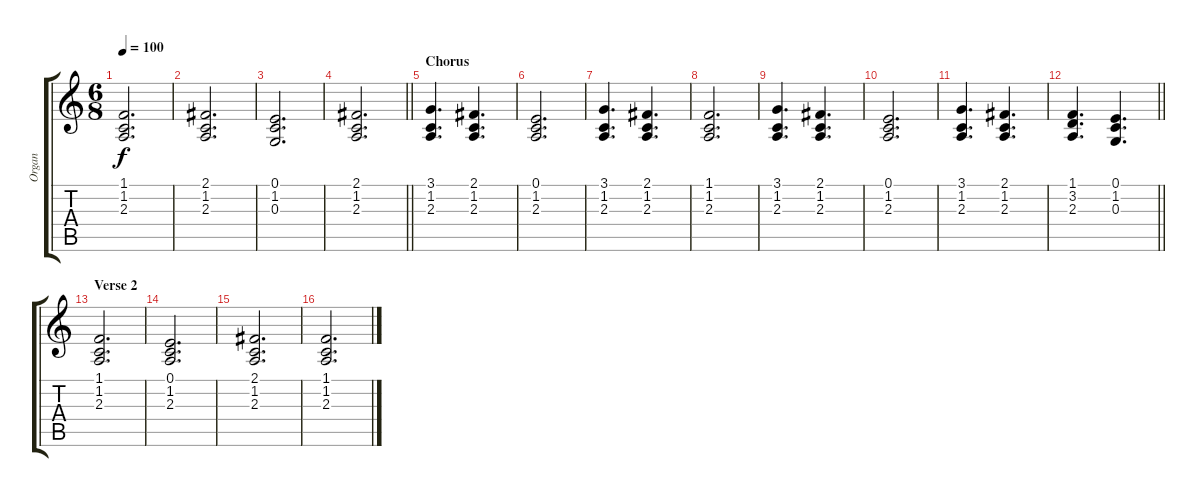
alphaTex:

\track ("Organ" "Organ") {instrument drawbarorgan}
\staff {score tabs}
\tuning (E4 B3 G3 D3 A2 E2) {hide}
\ts (6 8)
\tempo 100
\clef g2
\ks c
(1.1 1.2 2.3).2{d dy f} |
(2.1 1.2 2.3).2{d} |
(0.1 1.2 0.3).2{d} |
\barLineRight lightlight
(2.1 1.2 2.3).2{d} |
\section ("" "Chorus")
(3.1 1.2 2.3).4{d} (2.1 1.2 2.3).4{d} |
(0.1 1.2 2.3).2{d} |
(3.1 1.2 2.3).4{d} (2.1 1.2 2.3).4{d} |
(1.1 1.2 2.3).2{d} |
(3.1 1.2 2.3).4{d} (2.1 1.2 2.3).4{d} |
(0.1 1.2 2.3).2{d} |
(3.1 1.2 2.3).4{d} (2.1 1.2 2.3).4{d} |
\barLineRight lightlight
(1.1 3.2 2.3).4{d} (0.1 1.2 0.3).4{d} |
\section ("" "Verse 2")
(1.1 1.2 2.3).2{d} |
(0.1 1.2 2.3).2{d} |
(2.1 1.2 2.3).2{d} |
(1.1 1.2 2.3).2{d}
